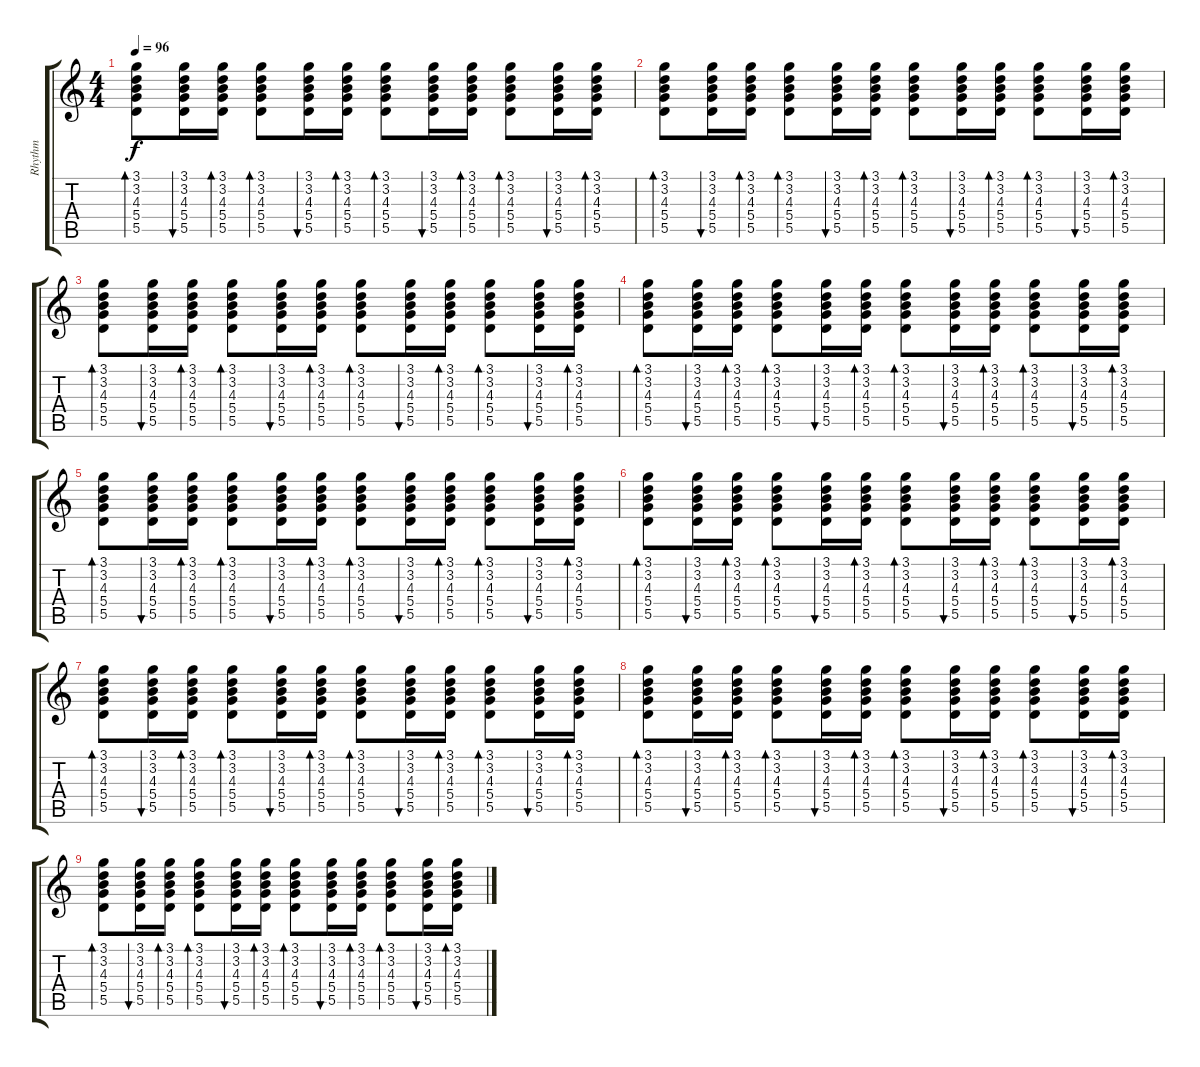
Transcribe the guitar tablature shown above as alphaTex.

\track ("Rhythm" "Rhythm") {instrument electricguitarclean}
\staff {score tabs}
\tuning (E4 B3 G3 D3 A2 E2) {hide}
\ts (4 4)
\tempo 96
\clef g2
\ks c
(3.1 3.2 4.3 5.4 5.5).8{bd 60 dy f} (3.1 3.2 4.3 5.4 5.5).16{bu 60} (3.1 3.2 4.3 5.4 5.5).16{bd 60} (3.1 3.2 4.3 5.4 5.5).8{bd 60} (3.1 3.2 4.3 5.4 5.5).16{bu 60} (3.1 3.2 4.3 5.4 5.5).16{bd 60} (3.1 3.2 4.3 5.4 5.5).8{bd 60} (3.1 3.2 4.3 5.4 5.5).16{bu 60} (3.1 3.2 4.3 5.4 5.5).16{bd 60} (3.1 3.2 4.3 5.4 5.5).8{bd 60} (3.1 3.2 4.3 5.4 5.5).16{bu 60} (3.1 3.2 4.3 5.4 5.5).16{bd 60} |
(3.1 3.2 4.3 5.4 5.5).8{bd 60} (3.1 3.2 4.3 5.4 5.5).16{bu 60} (3.1 3.2 4.3 5.4 5.5).16{bd 60} (3.1 3.2 4.3 5.4 5.5).8{bd 60} (3.1 3.2 4.3 5.4 5.5).16{bu 60} (3.1 3.2 4.3 5.4 5.5).16{bd 60} (3.1 3.2 4.3 5.4 5.5).8{bd 60} (3.1 3.2 4.3 5.4 5.5).16{bu 60} (3.1 3.2 4.3 5.4 5.5).16{bd 60} (3.1 3.2 4.3 5.4 5.5).8{bd 60} (3.1 3.2 4.3 5.4 5.5).16{bu 60} (3.1 3.2 4.3 5.4 5.5).16{bd 60} |
(3.1 3.2 4.3 5.4 5.5).8{bd 60} (3.1 3.2 4.3 5.4 5.5).16{bu 60} (3.1 3.2 4.3 5.4 5.5).16{bd 60} (3.1 3.2 4.3 5.4 5.5).8{bd 60} (3.1 3.2 4.3 5.4 5.5).16{bu 60} (3.1 3.2 4.3 5.4 5.5).16{bd 60} (3.1 3.2 4.3 5.4 5.5).8{bd 60} (3.1 3.2 4.3 5.4 5.5).16{bu 60} (3.1 3.2 4.3 5.4 5.5).16{bd 60} (3.1 3.2 4.3 5.4 5.5).8{bd 60} (3.1 3.2 4.3 5.4 5.5).16{bu 60} (3.1 3.2 4.3 5.4 5.5).16{bd 60} |
(3.1 3.2 4.3 5.4 5.5).8{bd 60} (3.1 3.2 4.3 5.4 5.5).16{bu 60} (3.1 3.2 4.3 5.4 5.5).16{bd 60} (3.1 3.2 4.3 5.4 5.5).8{bd 60} (3.1 3.2 4.3 5.4 5.5).16{bu 60} (3.1 3.2 4.3 5.4 5.5).16{bd 60} (3.1 3.2 4.3 5.4 5.5).8{bd 60} (3.1 3.2 4.3 5.4 5.5).16{bu 60} (3.1 3.2 4.3 5.4 5.5).16{bd 60} (3.1 3.2 4.3 5.4 5.5).8{bd 60} (3.1 3.2 4.3 5.4 5.5).16{bu 60} (3.1 3.2 4.3 5.4 5.5).16{bd 60} |
(3.1 3.2 4.3 5.4 5.5).8{bd 60} (3.1 3.2 4.3 5.4 5.5).16{bu 60} (3.1 3.2 4.3 5.4 5.5).16{bd 60} (3.1 3.2 4.3 5.4 5.5).8{bd 60} (3.1 3.2 4.3 5.4 5.5).16{bu 60} (3.1 3.2 4.3 5.4 5.5).16{bd 60} (3.1 3.2 4.3 5.4 5.5).8{bd 60} (3.1 3.2 4.3 5.4 5.5).16{bu 60} (3.1 3.2 4.3 5.4 5.5).16{bd 60} (3.1 3.2 4.3 5.4 5.5).8{bd 60} (3.1 3.2 4.3 5.4 5.5).16{bu 60} (3.1 3.2 4.3 5.4 5.5).16{bd 60} |
(3.1 3.2 4.3 5.4 5.5).8{bd 60} (3.1 3.2 4.3 5.4 5.5).16{bu 60} (3.1 3.2 4.3 5.4 5.5).16{bd 60} (3.1 3.2 4.3 5.4 5.5).8{bd 60} (3.1 3.2 4.3 5.4 5.5).16{bu 60} (3.1 3.2 4.3 5.4 5.5).16{bd 60} (3.1 3.2 4.3 5.4 5.5).8{bd 60} (3.1 3.2 4.3 5.4 5.5).16{bu 60} (3.1 3.2 4.3 5.4 5.5).16{bd 60} (3.1 3.2 4.3 5.4 5.5).8{bd 60} (3.1 3.2 4.3 5.4 5.5).16{bu 60} (3.1 3.2 4.3 5.4 5.5).16{bd 60} |
(3.1 3.2 4.3 5.4 5.5).8{bd 60} (3.1 3.2 4.3 5.4 5.5).16{bu 60} (3.1 3.2 4.3 5.4 5.5).16{bd 60} (3.1 3.2 4.3 5.4 5.5).8{bd 60} (3.1 3.2 4.3 5.4 5.5).16{bu 60} (3.1 3.2 4.3 5.4 5.5).16{bd 60} (3.1 3.2 4.3 5.4 5.5).8{bd 60} (3.1 3.2 4.3 5.4 5.5).16{bu 60} (3.1 3.2 4.3 5.4 5.5).16{bd 60} (3.1 3.2 4.3 5.4 5.5).8{bd 60} (3.1 3.2 4.3 5.4 5.5).16{bu 60} (3.1 3.2 4.3 5.4 5.5).16{bd 60} |
(3.1 3.2 4.3 5.4 5.5).8{bd 60} (3.1 3.2 4.3 5.4 5.5).16{bu 60} (3.1 3.2 4.3 5.4 5.5).16{bd 60} (3.1 3.2 4.3 5.4 5.5).8{bd 60} (3.1 3.2 4.3 5.4 5.5).16{bu 60} (3.1 3.2 4.3 5.4 5.5).16{bd 60} (3.1 3.2 4.3 5.4 5.5).8{bd 60} (3.1 3.2 4.3 5.4 5.5).16{bu 60} (3.1 3.2 4.3 5.4 5.5).16{bd 60} (3.1 3.2 4.3 5.4 5.5).8{bd 60} (3.1 3.2 4.3 5.4 5.5).16{bu 60} (3.1 3.2 4.3 5.4 5.5).16{bd 60} |
(3.1 3.2 4.3 5.4 5.5).8{bd 60} (3.1 3.2 4.3 5.4 5.5).16{bu 60} (3.1 3.2 4.3 5.4 5.5).16{bd 60} (3.1 3.2 4.3 5.4 5.5).8{bd 60} (3.1 3.2 4.3 5.4 5.5).16{bu 60} (3.1 3.2 4.3 5.4 5.5).16{bd 60} (3.1 3.2 4.3 5.4 5.5).8{bd 60} (3.1 3.2 4.3 5.4 5.5).16{bu 60} (3.1 3.2 4.3 5.4 5.5).16{bd 60} (3.1 3.2 4.3 5.4 5.5).8{bd 60} (3.1 3.2 4.3 5.4 5.5).16{bu 60} (3.1 3.2 4.3 5.4 5.5).16{bd 60}
